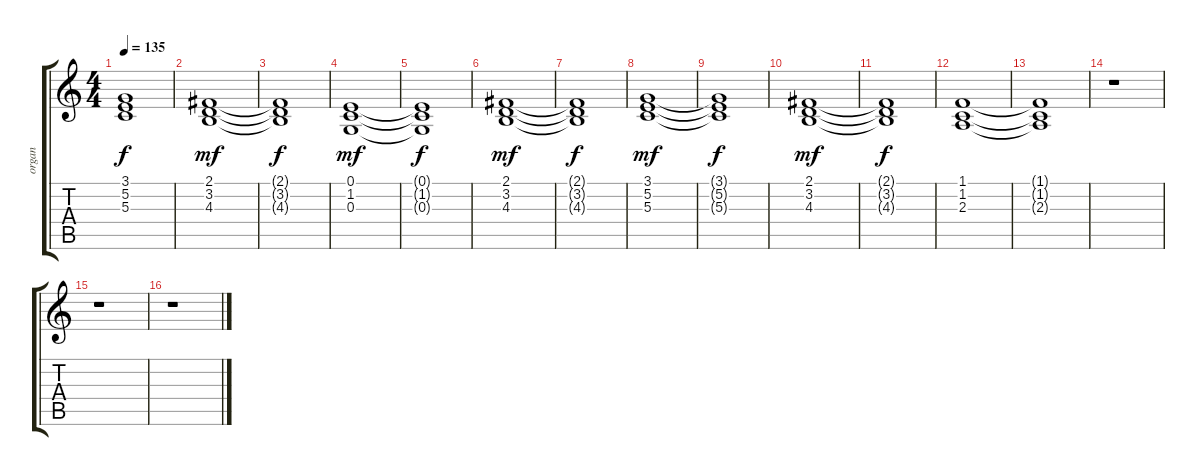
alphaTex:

\track ("organ" "organ") {instrument churchorgan}
\staff {score tabs}
\tuning (E4 B3 G3 D3 A2 E2) {hide}
\ts (4 4)
\tempo 135
\clef g2
\ks c
(3.1{t} 5.2{t} 5.3{t}).1{dy f} |
(2.1 3.2 4.3).1{dy mf} |
(2.1{t} 3.2{t} 4.3{t}).1{dy f} |
(0.1 1.2 0.3).1{dy mf} |
(0.1{t} 1.2{t} 0.3{t}).1{dy f} |
(2.1 3.2 4.3).1{dy mf} |
(2.1{t} 3.2{t} 4.3{t}).1{dy f} |
(3.1 5.2 5.3).1{dy mf} |
(3.1{t} 5.2{t} 5.3{t}).1{dy f} |
(2.1 3.2 4.3).1{dy mf} |
(2.1{t} 3.2{t} 4.3{t}).1{dy f} |
(1.1 1.2 2.3).1 |
(1.1{t} 1.2{t} 2.3{t}).1 |
r.1 |
r.1 |
r.1
